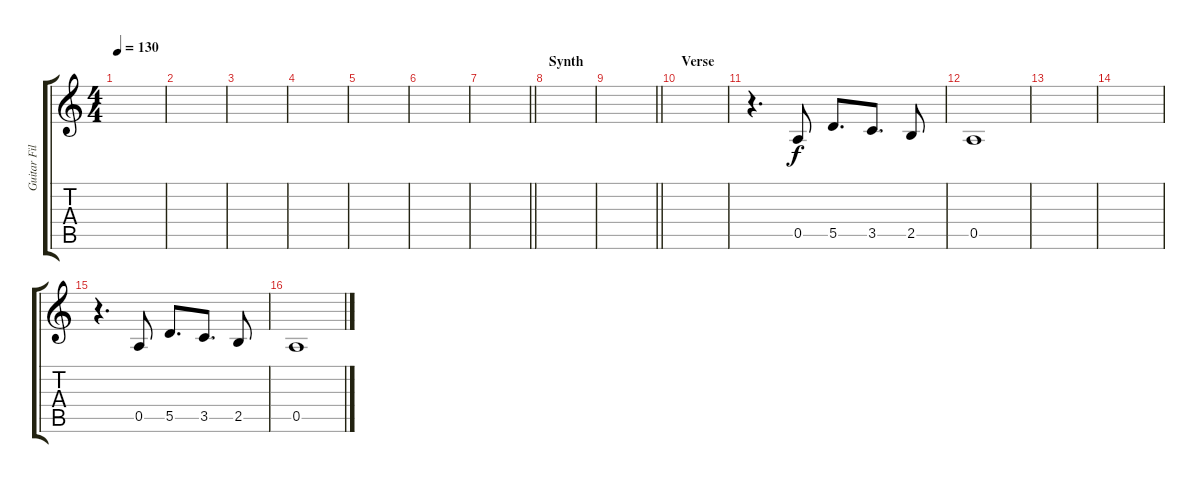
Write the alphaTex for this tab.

\track ("Guitar Fills" "Guitar Fil") {instrument electricguitarclean}
\staff {score tabs}
\tuning (E4 B3 G3 D3 A2 E2) {hide}
\ts (4 4)
\tempo 130
\clef g2
\ks c
|
|
|
|
|
|
\barLineRight lightlight
|
\section ("" "Synth")
|
\barLineRight lightlight
|
\section ("" "Verse")
|
r.4{d} 0.5.8 5.5.8{d} 3.5.8{d} 2.5.8 |
0.5.1 |
|
|
r.4{d} 0.5.8 5.5.8{d} 3.5.8{d} 2.5.8 |
0.5.1
